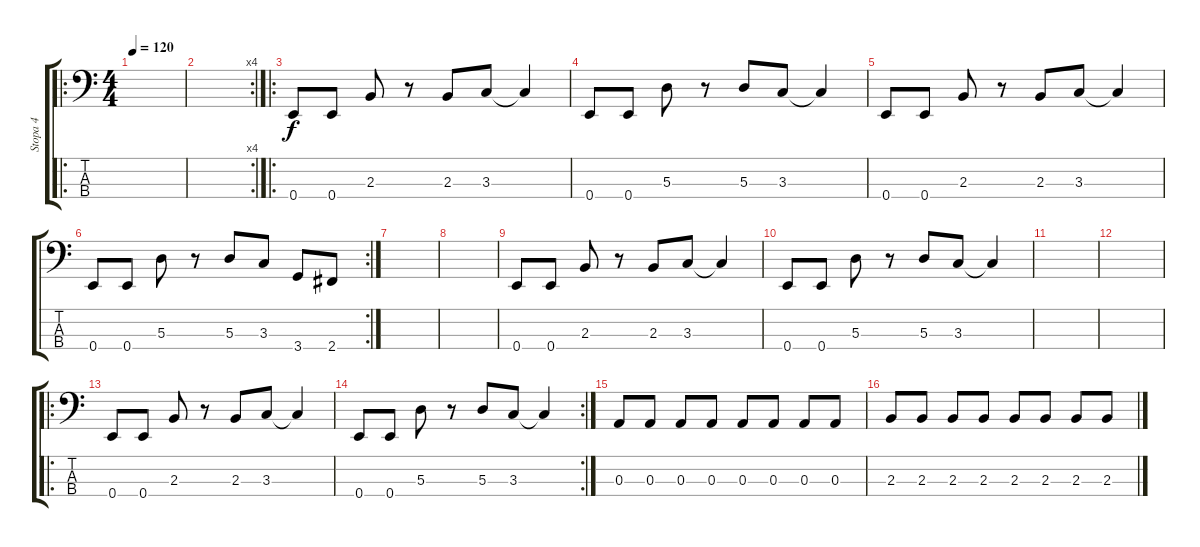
\track ("Stopa 4" "Stopa 4") {instrument electricbasspick}
\staff {score tabs}
\tuning (G2 D2 A1 E1) {hide}
\ro
\ts (4 4)
\tempo 120
\clef f4
\ks c
|
\rc 4
|
\ro
0.4.8 0.4.8 2.3.8 r.8 2.3.8 3.3.8 3.3{t}.4 |
0.4.8 0.4.8 5.3.8 r.8 5.3.8 3.3.8 3.3{t}.4 |
0.4.8 0.4.8 2.3.8 r.8 2.3.8 3.3.8 3.3{t}.4 |
\rc 2
0.4.8 0.4.8 5.3.8 r.8 5.3.8 3.3.8 3.4.8 2.4.8 |
|
|
0.4.8 0.4.8 2.3.8 r.8 2.3.8 3.3.8 3.3{t}.4 |
0.4.8 0.4.8 5.3.8 r.8 5.3.8 3.3.8 3.3{t}.4 |
|
|
\ro
0.4.8 0.4.8 2.3.8 r.8 2.3.8 3.3.8 3.3{t}.4 |
\rc 2
0.4.8 0.4.8 5.3.8 r.8 5.3.8 3.3.8 3.3{t}.4 |
0.3.8 0.3.8 0.3.8 0.3.8 0.3.8 0.3.8 0.3.8 0.3.8 |
2.3.8 2.3.8 2.3.8 2.3.8 2.3.8 2.3.8 2.3.8 2.3.8
